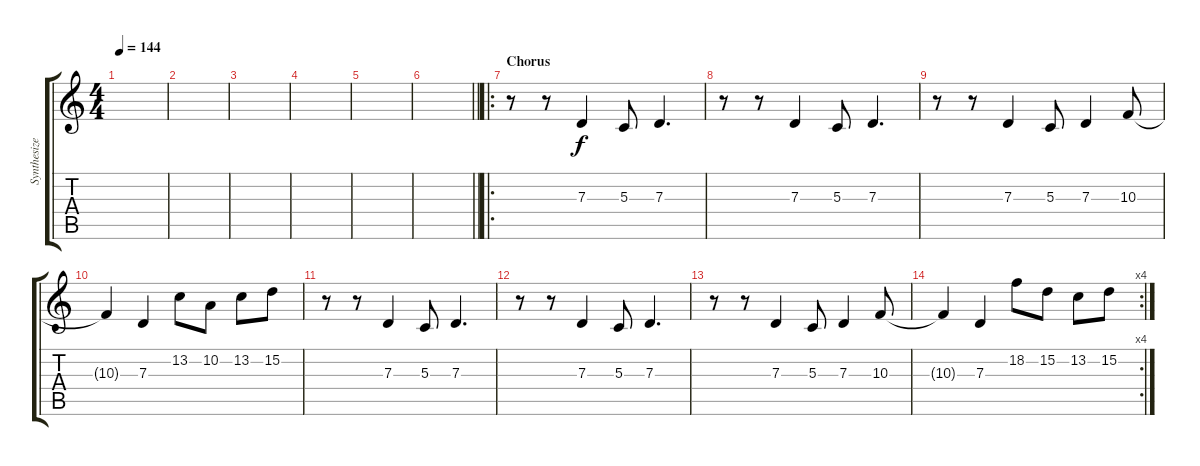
\track ("Synthesizer" "Synthesize") {instrument acousticgrandpiano}
\staff {score tabs}
\tuning (E4 B3 G3 D3 A2 E2) {hide}
\ts (4 4)
\tempo 144
\clef g2
\ks c
|
|
|
|
|
\barLineRight lightlight
|
\ro
\section ("" "Chorus")
r.8 r.8 7.3.4 5.3.8 7.3.4{d} |
r.8 r.8 7.3.4 5.3.8 7.3.4{d} |
r.8 r.8 7.3.4 5.3.8 7.3.4 10.3.8 |
10.3{t}.4 7.3.4 13.2.8 10.2.8 13.2.8 15.2.8 |
r.8 r.8 7.3.4 5.3.8 7.3.4{d} |
r.8 r.8 7.3.4 5.3.8 7.3.4{d} |
r.8 r.8 7.3.4 5.3.8 7.3.4 10.3.8 |
\rc 4
10.3{t}.4 7.3.4 18.2.8 15.2.8 13.2.8 15.2.8
